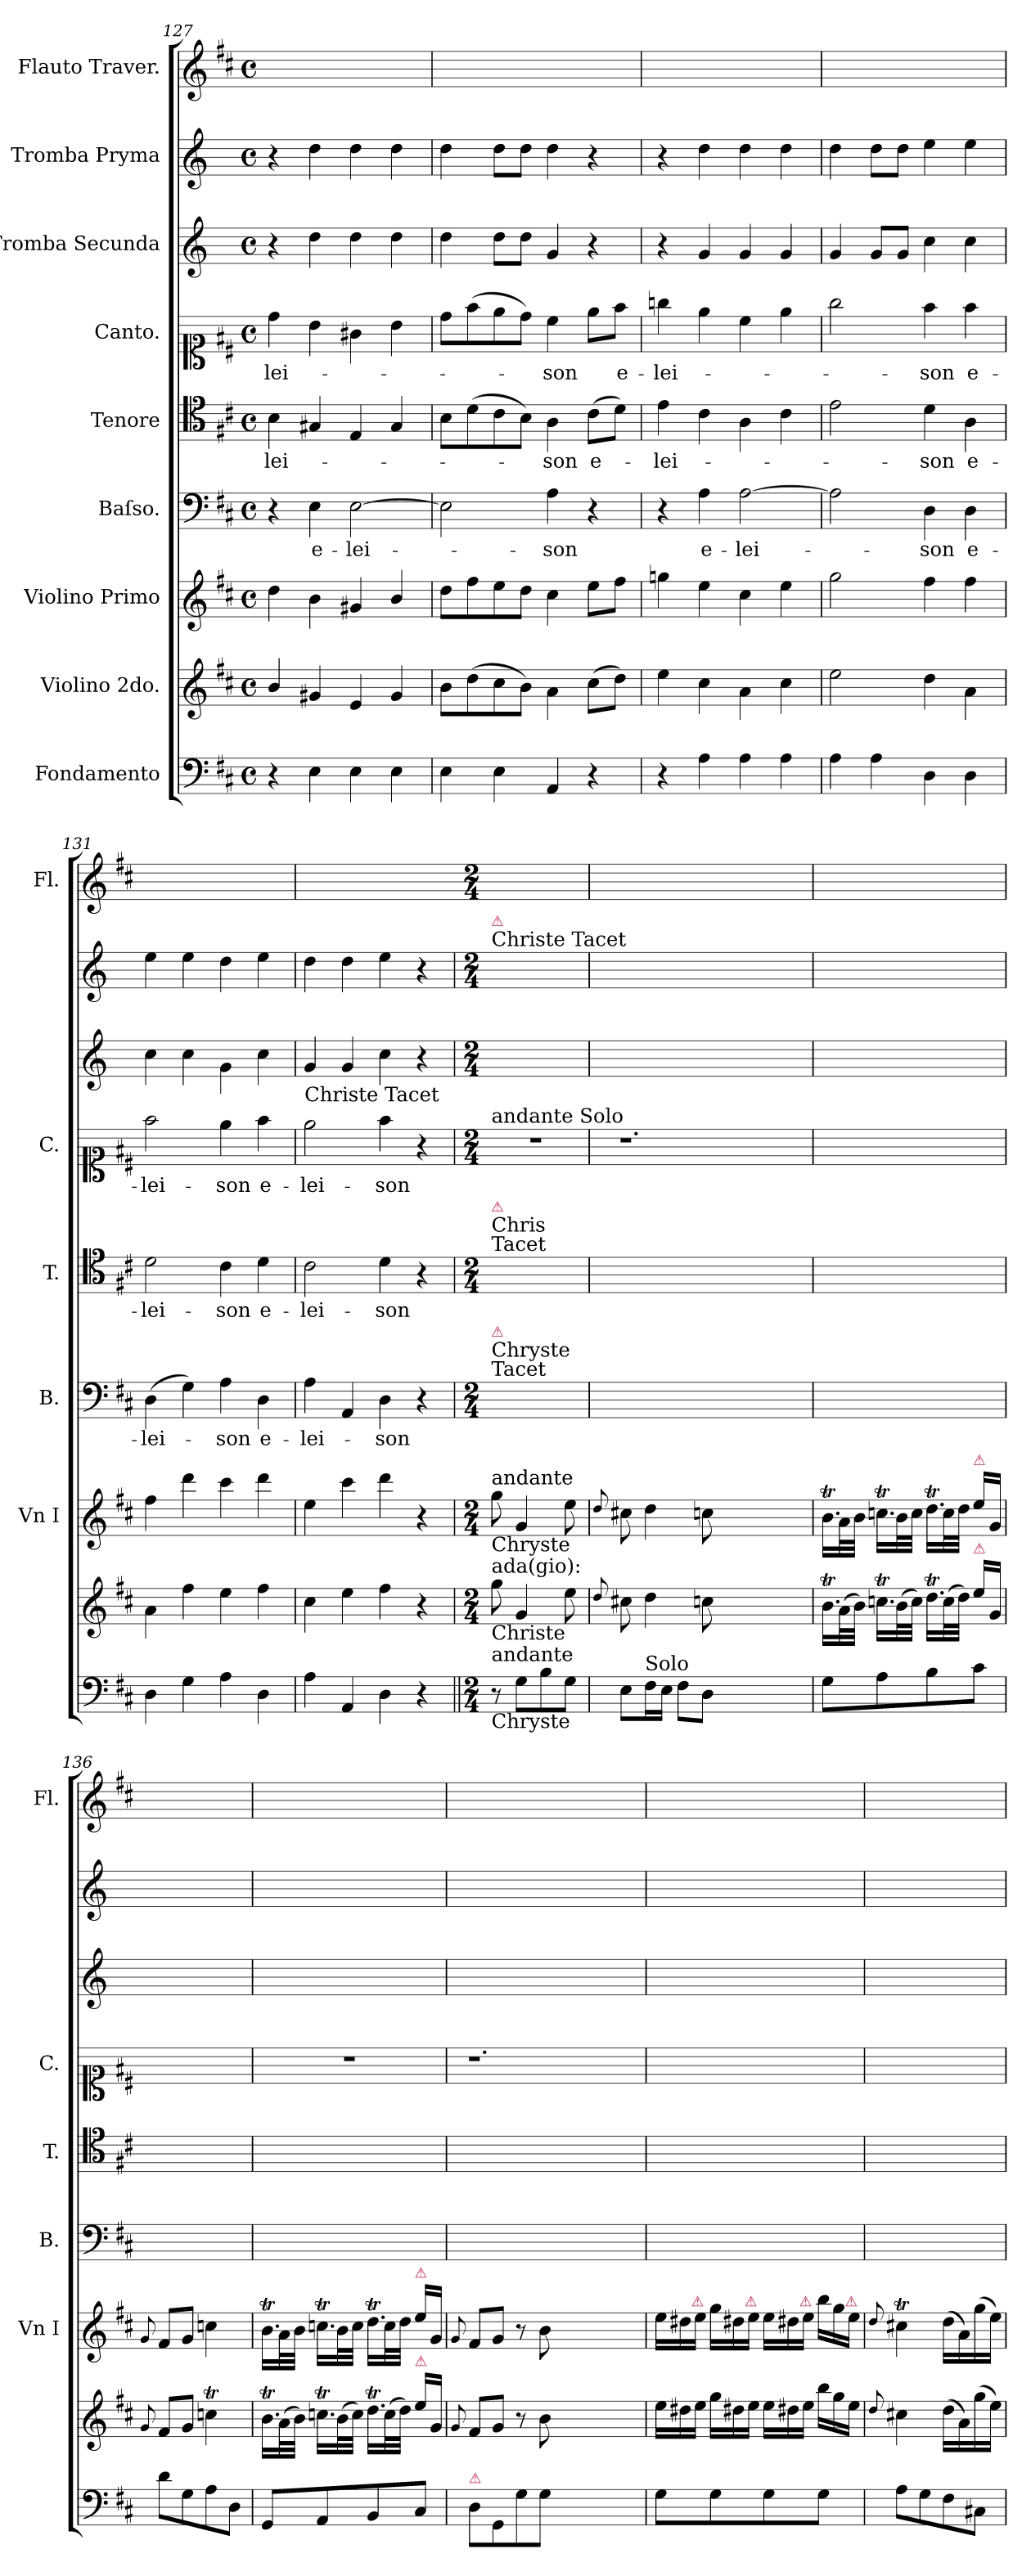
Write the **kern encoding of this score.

**kern	**kern	**kern	**kern	**text	**kern	**text	**kern	**text	**kern	**kern	**kern
*part9	*part8	*part7	*part6	*part6	*part5	*part5	*part4	*part4	*part3	*part2	*part1
*staff9	*staff8	*staff7	*staff6	*staff6	*staff5	*staff5	*staff4	*staff4	*staff3	*staff2	*staff1
*I"Fondamento	*I"Violino 2do.	*I"Violino Primo	*I"Baſso.	*	*I"Tenore	*	*I"Canto.	*	*I"Tromba Secunda	*I"Tromba Pryma	*I"Flauto Traver.
*	*	*I'Vn I	*I'B.	*	*I'T.	*	*I'C.	*	*	*	*I'Fl.
*clefF4	*clefG2	*clefG2	*clefF4	*	*clefC4	*	*clefC1	*	*clefG2	*clefG2	*clefG2
*	*	*	*	*	*	*	*	*	*ITrd-1c-2	*ITrd-1c-2	*
*k[f#c#]	*k[f#c#]	*k[f#c#]	*k[f#c#]	*	*k[f#c#]	*	*k[f#c#]	*	*k[f#c#]	*k[f#c#]	*k[f#c#]
*M4/4	*M4/4	*M4/4	*M4/4	*	*M4/4	*	*M4/4	*	*M4/4	*M4/4	*M4/4
*met(c)	*met(c)	*met(c)	*met(c)	*	*met(c)	*	*met(c)	*	*met(c)	*met(c)	*met(c)
=127	=127	=127	=127	=127	=127	=127	=127	=127	=127	=127	=127
4r	4b/	4dd\	4r	.	4B\	-lei-	4dd\	-lei-	4r	4r	1ryy
4E\	4g#X/	4b\	4E\	e-	4G#X/	.	4b\	.	4ee\	4ee\	.
4E\	4e/	4g#X/	[2E\	-lei-	4E/	.	4g#X\	.	4ee\	4ee\	.
4E\	4g#/	4b/	.	.	4G#/	.	4b\	.	4ee\	4ee\	.
=128	=128	=128	=128	=128	=128	=128	=128	=128	=128	=128	=128
4E\	8b\L	8dd\L	2E\]	.	8B\L	.	8dd\L	.	4ee\	4ee\	1ryy
.	(>8dd\	8ff#\	.	.	(>8d\	.	(>8ff#\	.	.	.	.
4E\	8cc#\	8ee\	.	.	8c#\	.	8ee\	.	8ee\L	8ee\L	.
.	8b\J)	8dd\J	.	.	8B\J)	.	8dd\J)	.	8ee\J	8ee\J	.
4AA/	4a\	4cc#\	4A\	-son	4A\	-son	4cc#\	-son	4a/	4ee\	.
4r	(>8cc#\L	8ee\L	4r	.	(>8c#\L	e-	8ee\L	.	4r	4r	.
.	8dd\J)	8ff#\J	.	.	8d\J)	.	8ff#\J	e-	.	.	.
=129	=129	=129	=129	=129	=129	=129	=129	=129	=129	=129	=129
4r	4ee\	4ggn\	4r	.	4e\	-lei-	4ggn\	-lei-	4r	4r	1ryy
4A\	4cc#\	4ee\	4A\	e-	4c#\	.	4ee\	.	4a/	4ee\	.
4A\	4a\	4cc#\	[2A\	-lei-	4A\	.	4cc#\	.	4a/	4ee\	.
4A\	4cc#\	4ee\	.	.	4c#\	.	4ee\	.	4a/	4ee\	.
=130	=130	=130	=130	=130	=130	=130	=130	=130	=130	=130	=130
4A\	2ee\	2gg\	2A\]	.	2e\	.	2gg\	.	4a/	4ee\	1ryy
4A\	.	.	.	.	.	.	.	.	8a/L	8ee\L	.
.	.	.	.	.	.	.	.	.	8a/J	8ee\J	.
4D\	4dd\	4ff#\	4D\	-son	4d\	-son	4ff#\	-son	4dd\	4ff#\	.
4D\	4a\	4ff#\	4D\	e-	4A\	e-	4ff#\	e-	4dd\	4ff#\	.
=131	=131	=131	=131	=131	=131	=131	=131	=131	=131	=131	=131
4D\	4a\	4ff#\	(>4D\	-lei-	2d\	-lei-	2ff#\	-lei-	4dd\	4ff#\	1ryy
4G\	4ff#\	4ddd\	4G\)	.	.	.	.	.	4dd\	4ff#\	.
4A\	4ee\	4ccc#\	4A\	-son	4c#\	-son	4ee\	-son	4a\	4ee\	.
4D\	4ff#\	4ddd\	4D\	e-	4d\	e-	4ff#\	e-	4dd\	4ff#\	.
=132	=132	=132	=132	=132	=132	=132	=132	=132	=132	=132	=132
4A\	4cc#\	4ee\	4A\	-lei-	2c#\	-lei-	2ee\	-lei-	4a/	4ee\	1ryy
4AA/	4ee\	4ccc#\	4AA/	.	.	.	.	.	4a/	4ee\	.
4D\	4ff#\	4ddd\	4D\	-son	4d\	-son	4ff#\	-son	4dd\	4ff#\	.
4r	4r	4r	4r	.	4r	.	4r	.	4r	4r	.
!	!	!	!	!	!	!	!	!	!LO:TX:b:t=Christe Tacet	!	!
=133||	=133	=133	=133	=133	=133	=133	=133	=133	=133	=133	=133
*M2/4	*M2/4	*M2/4	*M2/4	*	*M2/4	*	*M2/4	*	*M2/4	*M2/4	*M2/4
!	!	!	!	!	!	!	!	!	!	!LO:TX:a:t=Christe Tacet	!
!	!	!	!	!	!	!	!	!	!	!LO:TX:a:color=crimson:t=⚠	!
!	!	!	!	!	!	!	!LO:TX:a:t=andante Solo	!	!	!	!
!	!	!	!	!	!LO:TX:a:t=Chris \nTacet	!	!	!	!	!	!
!	!	!	!	!	!LO:TX:a:color=crimson:t=⚠	!	!	!	!	!	!
!	!	!	!LO:TX:a:t=Chryste \nTacet	!	!	!	!	!	!	!	!
!	!	!	!LO:TX:a:color=crimson:t=⚠	!	!	!	!	!	!	!	!
!	!	!LO:TX:b:t=Chryste	!	!	!	!	!	!	!	!	!
!	!	!LO:TX:a:t=andante	!	!	!	!	!	!	!	!	!
!	!LO:TX:b:t=Christe	!	!	!	!	!	!	!	!	!	!
!	!LO:TX:a:t=ada(gio)&colon;	!	!	!	!	!	!	!	!	!	!
!LO:TX:b:t=Chryste	!	!	!	!	!	!	!	!	!	!	!
!LO:TX:a:t=andante	!	!	!	!	!	!	!	!	!	!	!
8r	8gg\	8gg\	2ryy	.	2ryy	.	2r	.	2ryy	2ryy	2ryy
8G\L	4g/	4g/	.	.	.	.	.	.	.	.	.
8B\	.	.	.	.	.	.	.	.	.	.	.
8G\J	8ee\	8ee\	.	.	.	.	.	.	.	.	.
=134	=134	=134	=134	=134	=134	=134	=134	=134	=134	=134	=134
.	8qqdd/	8qqdd/	.	.	.	.	.	.	.	.	.
8E\L	8cc#X\	8cc#X\	2ryy	.	2ryy	.	1.r	.	2ryy	2ryy	2ryy
!LO:TX:a:t=Solo	!	!	!	!	!	!	!	!	!	!	!
16F#\L	4dd\	4dd\	.	.	.	.	.	.	.	.	.
16E\JJ	.	.	.	.	.	.	.	.	.	.	.
8F#\L	.	.	.	.	.	.	.	.	.	.	.
8D\J	8ccn\	8ccn\	.	.	.	.	.	.	.	.	.
1ryy	1ryy	1ryy	1ryy	.	1ryy	.	.	.	1ryy	1ryy	1ryy
=135	=135	=135	=135	=135	=135	=135	=135	=135	=135	=135	=135
!	!LO:N:vis=16.	!LO:N:vis=16.	!	!	!	!	!	!	!	!	!
8G\L	16bT\LL	16bT\LL	2ryy	.	2ryy	.	2ryy	.	2ryy	2ryy	2ryy
.	(>32a\L	32a\L	.	.	.	.	.	.	.	.	.
.	32b\JJJ)	32b\JJJ	.	.	.	.	.	.	.	.	.
!	!LO:N:vis=16.	!LO:N:vis=16.	!	!	!	!	!	!	!	!	!
8A\	16ccnT\LL	16ccnT\LL	.	.	.	.	.	.	.	.	.
.	(>32b\L	32b\L	.	.	.	.	.	.	.	.	.
.	32cc\JJJ)	32cc\JJJ	.	.	.	.	.	.	.	.	.
!	!LO:N:vis=16.	!LO:N:vis=16.	!	!	!	!	!	!	!	!	!
8B\	16ddT\LL	16ddT\LL	.	.	.	.	.	.	.	.	.
.	(>32cc\L	32cc\L	.	.	.	.	.	.	.	.	.
.	32dd\JJJ)	32dd\JJJ	.	.	.	.	.	.	.	.	.
!	!	!LO:TX:a:color=crimson:t=⚠	!	!	!	!	!	!	!	!	!
!	!LO:TX:a:color=crimson:t=⚠	!	!	!	!	!	!	!	!	!	!
8c#\J	16ee\LL	16ee\LL	.	.	.	.	.	.	.	.	.
.	16g/JJ	16g/JJ	.	.	.	.	.	.	.	.	.
=136	=136	=136	=136	=136	=136	=136	=136	=136	=136	=136	=136
.	8qqg/	8qqg/	.	.	.	.	.	.	.	.	.
8d\L	8f#/L	8f#/L	2ryy	.	2ryy	.	2ryy	.	2ryy	2ryy	2ryy
8G\	8g/J	8g/J	.	.	.	.	.	.	.	.	.
8A\	4ccnT\	4ccn\	.	.	.	.	.	.	.	.	.
8D\J	.	.	.	.	.	.	.	.	.	.	.
=137	=137	=137	=137	=137	=137	=137	=137	=137	=137	=137	=137
!	!LO:N:vis=16.	!LO:N:vis=16.	!	!	!	!	!	!	!	!	!
8GG/L	16bT\LL	16bT\LL	2ryy	.	2ryy	.	2r	.	2ryy	2ryy	2ryy
.	(>32a\L	32a\L	.	.	.	.	.	.	.	.	.
.	32b\JJJ)	32b\JJJ	.	.	.	.	.	.	.	.	.
!	!LO:N:vis=16.	!LO:N:vis=16.	!	!	!	!	!	!	!	!	!
8AA/	16ccnT\LL	16ccnT\LL	.	.	.	.	.	.	.	.	.
.	(>32b\L	32b\L	.	.	.	.	.	.	.	.	.
.	32cc\JJJ)	32cc\JJJ	.	.	.	.	.	.	.	.	.
!	!LO:N:vis=16.	!LO:N:vis=16.	!	!	!	!	!	!	!	!	!
8BB/	16ddT\LL	16ddT\LL	.	.	.	.	.	.	.	.	.
.	(>32cc\L	32cc\L	.	.	.	.	.	.	.	.	.
.	32dd\JJJ)	32dd\JJJ	.	.	.	.	.	.	.	.	.
!	!	!LO:TX:a:color=crimson:t=⚠	!	!	!	!	!	!	!	!	!
!	!LO:TX:a:color=crimson:t=⚠	!	!	!	!	!	!	!	!	!	!
8C#/J	16ee\LL	16ee\LL	.	.	.	.	.	.	.	.	.
.	16g/JJ	16g/JJ	.	.	.	.	.	.	.	.	.
=138	=138	=138	=138	=138	=138	=138	=138	=138	=138	=138	=138
.	8qqg/	8qqg/	.	.	.	.	.	.	.	.	.
!LO:TX:a:color=crimson:t=⚠	!	!	!	!	!	!	!	!	!	!	!
8D\L	8f#/L	8f#/L	2ryy	.	2ryy	.	1.r	.	2ryy	2ryy	2ryy
8GG/	8g/J	8g/J	.	.	.	.	.	.	.	.	.
8G\	8r	8r	.	.	.	.	.	.	.	.	.
8G\J	8b\	8b\	.	.	.	.	.	.	.	.	.
1ryy	1ryy	1ryy	1ryy	.	1ryy	.	.	.	1ryy	1ryy	1ryy
=139	=139	=139	=139	=139	=139	=139	=139	=139	=139	=139	=139
*	*Xtuplet	*Xtuplet	*	*	*	*	*	*	*	*	*
8G\L	24ee\LL	24ee\LL	2ryy	.	2ryy	.	2ryy	.	2ryy	2ryy	2ryy
.	24dd#X\	24dd#X\	.	.	.	.	.	.	.	.	.
!	!	!LO:TX:a:color=crimson:t=⚠	!	!	!	!	!	!	!	!	!
.	24ee\JJ	24ee\JJ	.	.	.	.	.	.	.	.	.
8G\	24gg\LL	24gg\LL	.	.	.	.	.	.	.	.	.
.	24dd#X\	24dd#X\	.	.	.	.	.	.	.	.	.
!	!	!LO:TX:a:color=crimson:t=⚠	!	!	!	!	!	!	!	!	!
.	24ee\JJ	24ee\JJ	.	.	.	.	.	.	.	.	.
8G\	24ee\LL	24ee\LL	.	.	.	.	.	.	.	.	.
.	24dd#X\	24dd#X\	.	.	.	.	.	.	.	.	.
!	!	!LO:TX:a:color=crimson:t=⚠	!	!	!	!	!	!	!	!	!
.	24ee\JJ	24ee\JJ	.	.	.	.	.	.	.	.	.
8G\J	24bb\LL	24bb\LL	.	.	.	.	.	.	.	.	.
.	24gg\	24gg\	.	.	.	.	.	.	.	.	.
!	!	!LO:TX:a:color=crimson:t=⚠	!	!	!	!	!	!	!	!	!
.	24ee\JJ	24ee\JJ	.	.	.	.	.	.	.	.	.
=140	=140	=140	=140	=140	=140	=140	=140	=140	=140	=140	=140
.	8qqdd/	8qqdd/	.	.	.	.	.	.	.	.	.
8A\L	4cc#X\	4cc#Xt\	2ryy	.	2ryy	.	2ryy	.	2ryy	2ryy	2ryy
8G\	.	.	.	.	.	.	.	.	.	.	.
8F#\	(>16dd\LL	(16dd\LL	.	.	.	.	.	.	.	.	.
.	16a\)	16a\)	.	.	.	.	.	.	.	.	.
8C#X\J	(>16gg\	(16gg\	.	.	.	.	.	.	.	.	.
.	16ee\JJ)	16ee\JJ)	.	.	.	.	.	.	.	.	.
=	=	=	=	=	=	=	=	=	=	=	=
*-	*-	*-	*-	*-	*-	*-	*-	*-	*-	*-	*-
